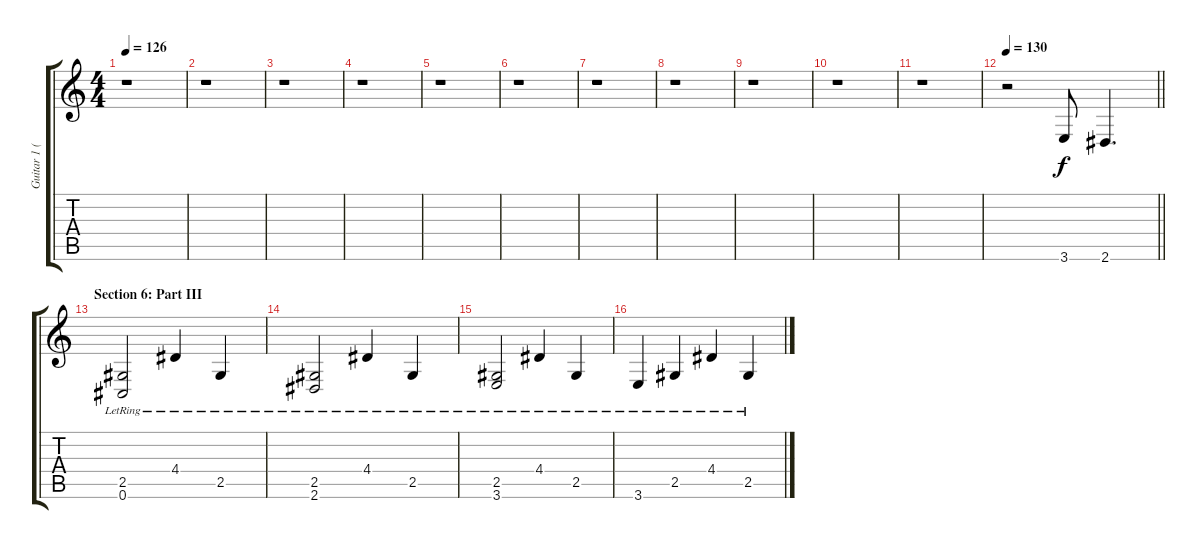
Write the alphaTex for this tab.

\track ("Guitar 1 (Distortion)" "Guitar 1 (") {instrument distortionguitar}
\staff {score tabs}
\tuning (Db4 Ab3 E3 B2 Gb2 Db2) {hide}
\ts (4 4)
\tempo 126
\clef g2
\ks c
r.1{dy f} |
r.1 |
r.1 |
r.1 |
r.1 |
r.1 |
r.1 |
r.1 |
r.1 |
r.1 |
r.1 |
\tempo 130
\barLineRight lightlight
r.2 3.6.8 2.6.4{d} |
\section ("" "Section 6: Part III")
(2.5{lr} 0.6{lr}).2 4.4{lr}.4 2.5{lr}.4 |
(2.5{lr} 2.6{lr}).2 4.4{lr}.4 2.5{lr}.4 |
(2.5{lr} 3.6{lr}).2 4.4{lr}.4 2.5{lr}.4 |
3.6{lr}.4 2.5{lr}.4 4.4{lr}.4 2.5{lr}.4
